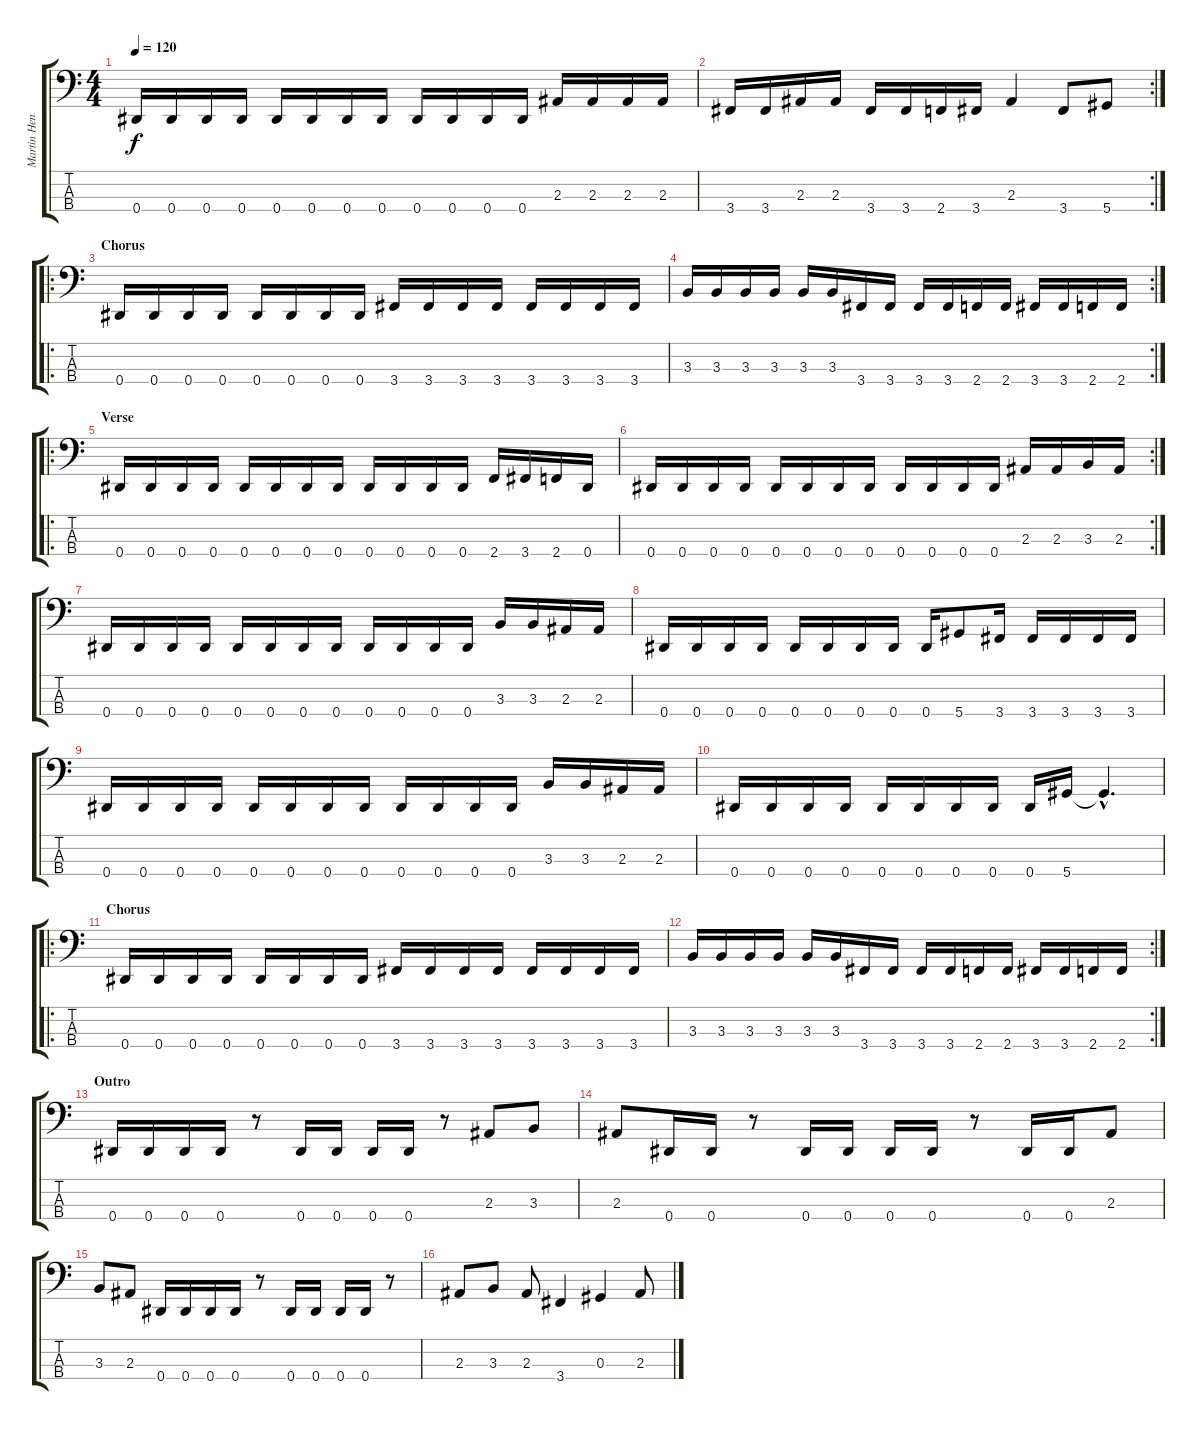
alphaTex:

\track ("Martin Henriksson" "Martin Hen") {instrument electricbassfinger}
\staff {score tabs}
\tuning (Gb2 Db2 Ab1 Eb1) {hide}
\ts (4 4)
\tempo 120
\clef f4
\ks c
0.4.16{dy f} 0.4.16 0.4.16 0.4.16 0.4.16 0.4.16 0.4.16 0.4.16 0.4.16 0.4.16 0.4.16 0.4.16 2.3.16 2.3.16 2.3.16 2.3.16 |
\rc 2
3.4.16 3.4.16 2.3.16 2.3.16 3.4.16 3.4.16 2.4.16 3.4.16 2.3.4 3.4.8 5.4.8 |
\ro
\section ("" "Chorus")
0.4.16 0.4.16 0.4.16 0.4.16 0.4.16 0.4.16 0.4.16 0.4.16 3.4.16 3.4.16 3.4.16 3.4.16 3.4.16 3.4.16 3.4.16 3.4.16 |
\rc 2
3.3.16 3.3.16 3.3.16 3.3.16 3.3.16 3.3.16 3.4.16 3.4.16 3.4.16 3.4.16 2.4.16 2.4.16 3.4.16 3.4.16 2.4.16 2.4.16 |
\ro
\section ("" "Verse")
0.4.16 0.4.16 0.4.16 0.4.16 0.4.16 0.4.16 0.4.16 0.4.16 0.4.16 0.4.16 0.4.16 0.4.16 2.4.16 3.4.16 2.4.16 0.4.16 |
\rc 2
0.4.16 0.4.16 0.4.16 0.4.16 0.4.16 0.4.16 0.4.16 0.4.16 0.4.16 0.4.16 0.4.16 0.4.16 2.3.16 2.3.16 3.3.16 2.3.16 |
0.4.16 0.4.16 0.4.16 0.4.16 0.4.16 0.4.16 0.4.16 0.4.16 0.4.16 0.4.16 0.4.16 0.4.16 3.3.16 3.3.16 2.3.16 2.3.16 |
0.4.16 0.4.16 0.4.16 0.4.16 0.4.16 0.4.16 0.4.16 0.4.16 0.4.16 5.4.8 3.4.16 3.4.16 3.4.16 3.4.16 3.4.16 |
0.4.16 0.4.16 0.4.16 0.4.16 0.4.16 0.4.16 0.4.16 0.4.16 0.4.16 0.4.16 0.4.16 0.4.16 3.3.16 3.3.16 2.3.16 2.3.16 |
0.4.16 0.4.16 0.4.16 0.4.16 0.4.16 0.4.16 0.4.16 0.4.16 0.4.16 5.4.16 5.4{hac t}.4{d} |
\ro
\section ("" "Chorus")
0.4.16 0.4.16 0.4.16 0.4.16 0.4.16 0.4.16 0.4.16 0.4.16 3.4.16 3.4.16 3.4.16 3.4.16 3.4.16 3.4.16 3.4.16 3.4.16 |
\rc 2
3.3.16 3.3.16 3.3.16 3.3.16 3.3.16 3.3.16 3.4.16 3.4.16 3.4.16 3.4.16 2.4.16 2.4.16 3.4.16 3.4.16 2.4.16 2.4.16 |
\section ("" "Outro")
0.4.16 0.4.16 0.4.16 0.4.16 r.8 0.4.16 0.4.16 0.4.16 0.4.16 r.8 2.3.8 3.3.8 |
2.3.8 0.4.16 0.4.16 r.8 0.4.16 0.4.16 0.4.16 0.4.16 r.8 0.4.16 0.4.16 2.3.8 |
3.3.8 2.3.8 0.4.16 0.4.16 0.4.16 0.4.16 r.8 0.4.16 0.4.16 0.4.16 0.4.16 r.8 |
2.3.8 3.3.8 2.3.8 3.4.4 0.3.4 2.3.8
